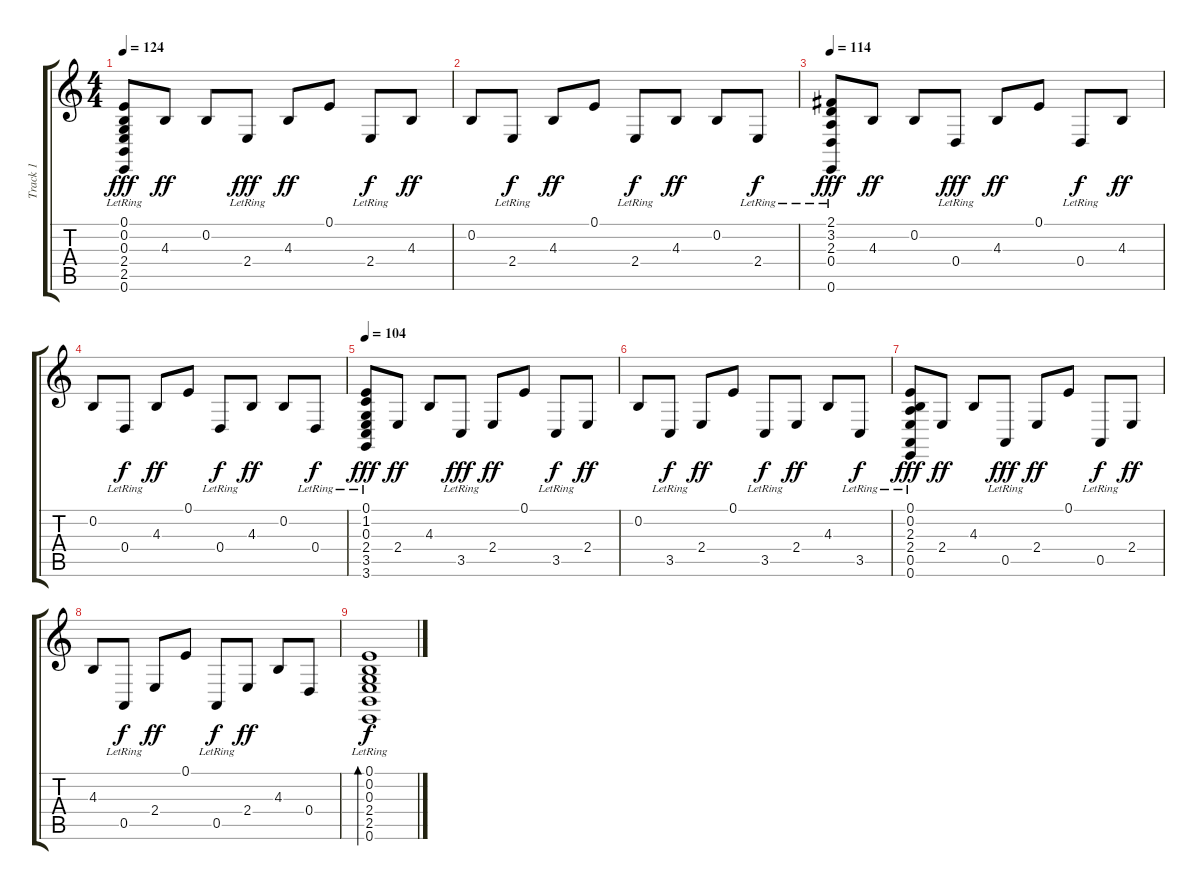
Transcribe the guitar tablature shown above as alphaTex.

\track ("Track 1" "Track 1") {instrument electricgrandpiano}
\staff {score tabs}
\tuning (E4 B3 G3 D3 A2 E2) {hide}
\ts (4 4)
\tempo 124
\clef g2
\ks c
(0.1{lr} 0.2{lr} 0.3{lr} 2.4{lr} 2.5{lr} 0.6{lr}).8{dy fff} 4.3.8{dy ff} 0.2.8 2.4{lr}.8{dy fff} 4.3.8{dy ff} 0.1.8 2.4{lr}.8{dy f} 4.3.8{dy ff} |
0.2.8 2.4{lr}.8{dy f} 4.3.8{dy ff} 0.1.8 2.4{lr}.8{dy f} 4.3.8{dy ff} 0.2.8 2.4{lr}.8{dy f} |
\tempo 114
(2.1{lr} 3.2{lr} 2.3{lr} 0.4{lr} 0.6{lr}).8{dy fff} 4.3.8{dy ff} 0.2.8 0.4{lr}.8{dy fff} 4.3.8{dy ff} 0.1.8 0.4{lr}.8{dy f} 4.3.8{dy ff} |
0.2.8 0.4{lr}.8{dy f} 4.3.8{dy ff} 0.1.8 0.4{lr}.8{dy f} 4.3.8{dy ff} 0.2.8 0.4{lr}.8{dy f} |
\tempo 104
(0.1{lr} 1.2{lr} 0.3{lr} 2.4{lr} 3.5{lr} 3.6{lr}).8{dy fff} 2.4.8{dy ff} 4.3.8 3.5{lr}.8{dy fff} 2.4.8{dy ff} 0.1.8 3.5{lr}.8{dy f} 2.4.8{dy ff} |
0.2.8 3.5{lr}.8{dy f} 2.4.8{dy ff} 0.1.8 3.5{lr}.8{dy f} 2.4.8{dy ff} 4.3.8 3.5{lr}.8{dy f} |
(0.1{lr} 0.2{lr} 2.3{lr} 2.4{lr} 0.5{lr} 0.6{lr}).8{dy fff} 2.4.8{dy ff} 4.3.8 0.5{lr}.8{dy fff} 2.4.8{dy ff} 0.1.8 0.5{lr}.8{dy f} 2.4.8{dy ff} |
4.3.8 0.5{lr}.8{dy f} 2.4.8{dy ff} 0.1.8 0.5{lr}.8{dy f} 2.4.8{dy ff} 4.3.8 0.4.8 |
(0.1{lr} 0.2{lr} 0.3{lr} 2.4{lr} 2.5{lr} 0.6{lr}).1{bd 480 dy f}
